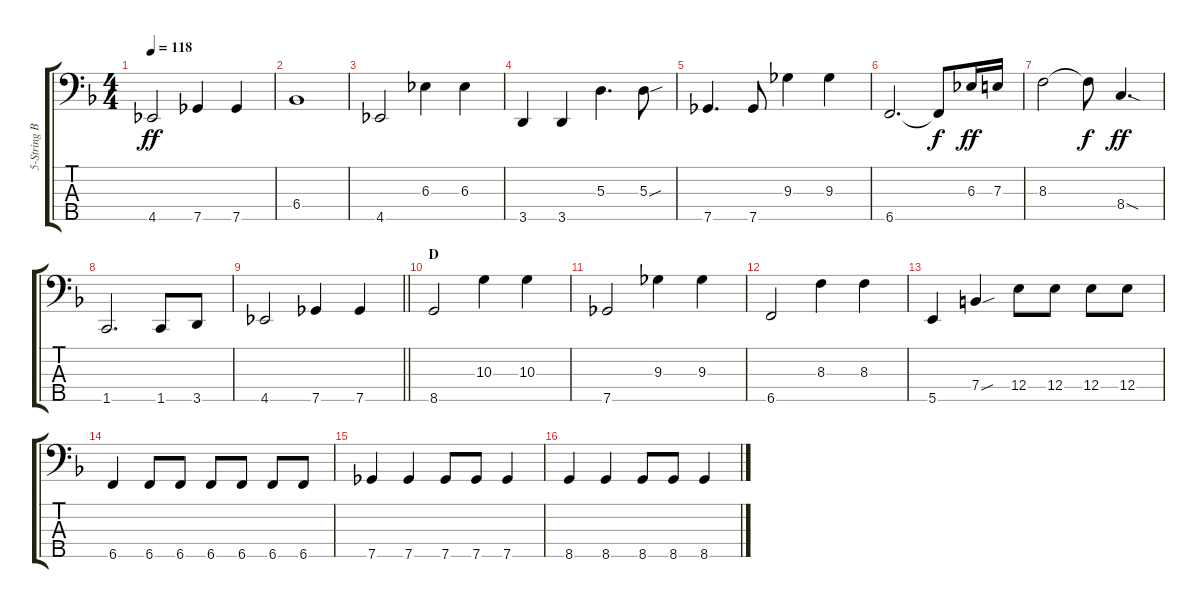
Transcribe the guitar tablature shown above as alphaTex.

\track ("5-String Bass" "5-String B") {instrument electricbasspick}
\staff {score tabs}
\tuning (G2 D2 A1 E1 B0) {hide}
\ts (4 4)
\tempo 118
\clef f4
\ks f
4.5.2{dy ff} 7.5.4 7.5.4 |
6.4.1 |
4.5.2 6.3.4 6.3.4 |
3.5.4 3.5.4 5.3.4{d} 5.3{sou}.8 |
7.5.4{d} 7.5.8 9.3.4 9.3.4 |
6.5.2{d} 6.5{t}.8{dy f} 6.3.16{dy ff} 7.3.16 |
8.3.2 8.3{t}.8{dy f} 8.4{sod}.4{d dy ff} |
1.5.2{d} 1.5.8 3.5.8 |
\barLineRight lightlight
4.5.2 7.5.4 7.5.4 |
\section ("" "D")
8.5.2 10.3.4 10.3.4 |
7.5.2 9.3.4 9.3.4 |
6.5.2 8.3.4 8.3.4 |
5.5.4 7.4{sou}.4 12.4.8 12.4.8 12.4.8 12.4.8 |
6.5.4 6.5.8 6.5.8 6.5.8 6.5.8 6.5.8 6.5.8 |
7.5.4 7.5.4 7.5.8 7.5.8 7.5.4 |
8.5.4 8.5.4 8.5.8 8.5.8 8.5.4
